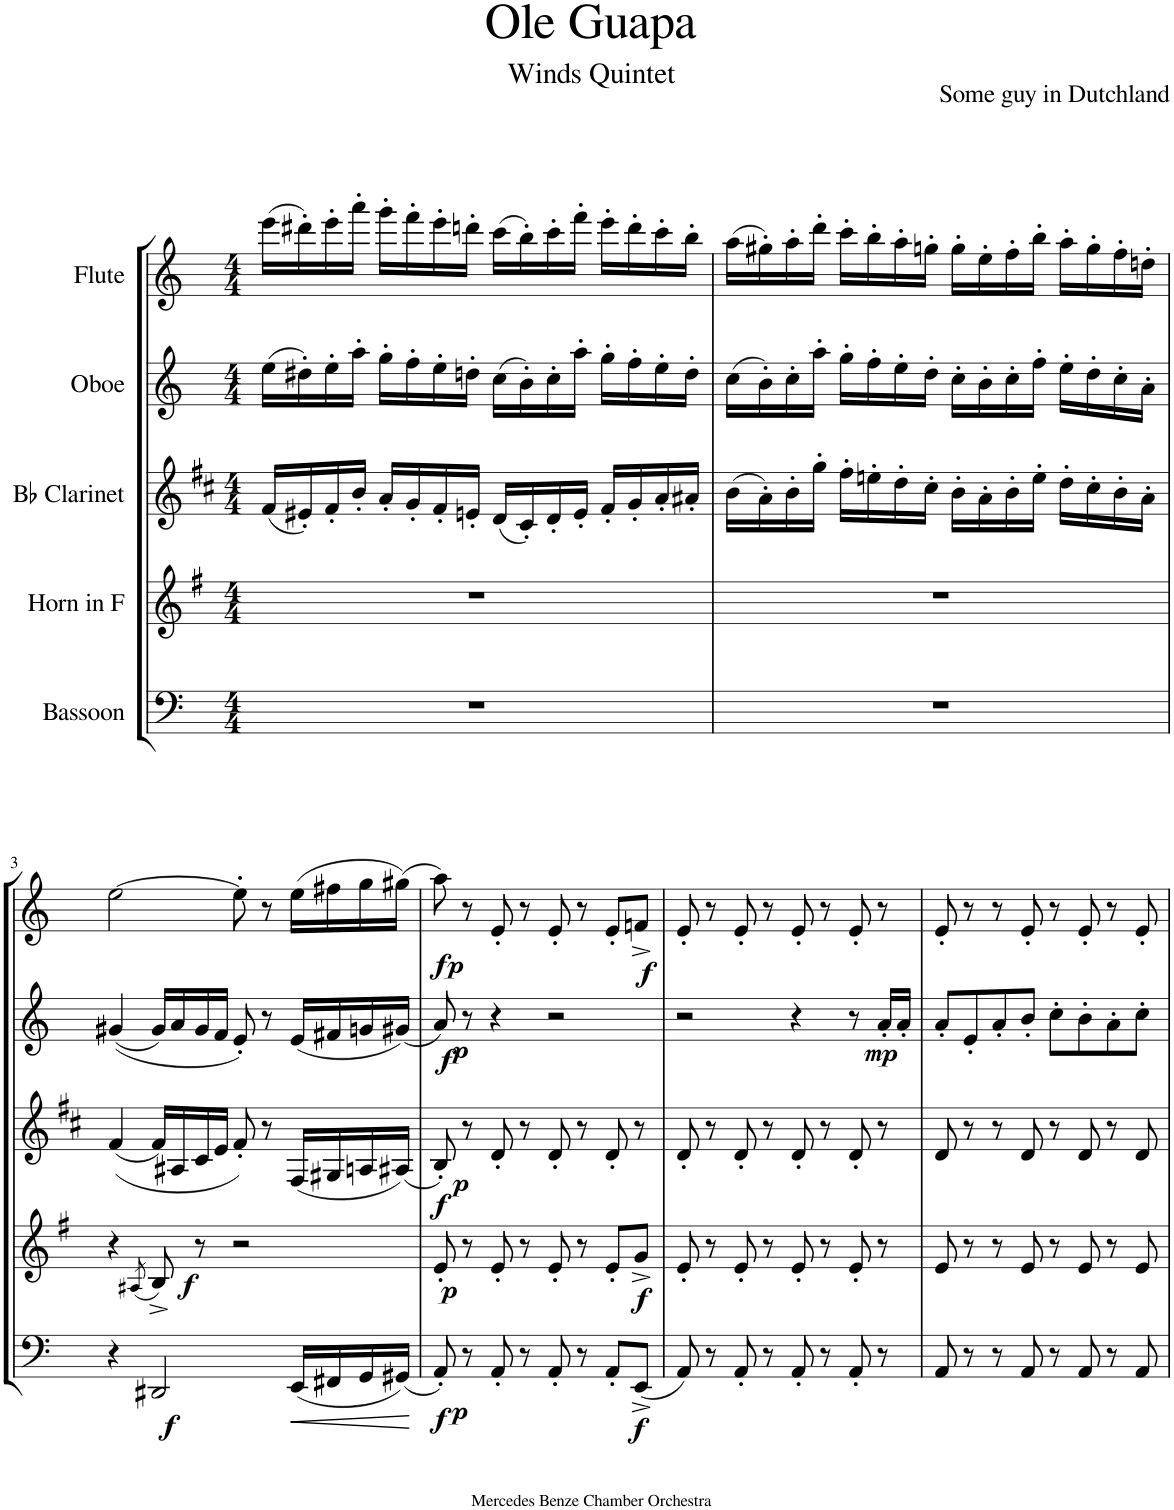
**kern	**dynam	**kern	**dynam	**kern	**dynam	**kern	**dynam	**kern	**dynam
*part5	*part5	*part4	*part4	*part3	*part3	*part2	*part2	*part1	*part1
*staff5	*staff5	*staff4	*staff4	*staff3	*staff3	*staff2	*staff2	*staff1	*staff1
*I"Bassoon	*	*I"Horn in F	*	*I"Bb Clarinet	*	*I"Oboe	*	*I"Flute	*
*I'Bsn	*	*I'Hn	*	*I'Cl	*	*I'Ob	*	*I'Fl	*
*clefF4	*	*clefG2	*	*clefG2	*	*clefG2	*	*clefG2	*
*	*	*ITrd4c7	*	*ITrd1c2	*	*	*	*	*
*k[]	*	*k[f#]	*	*k[f#c#]	*	*k[]	*	*k[]	*
*M4/4	*	*M4/4	*	*M4/4	*	*M4/4	*	*M4/4	*
=1	=1	=1	=1	=1	=1	=1	=1	=1	=1
1r	.	1r	.	(16f#/LL	.	(16ee\LL	.	(16eee\LL	.
.	.	.	.	16e#X'/)	.	16dd#X'\)	.	16ddd#X'\)	.
.	.	.	.	16f#'/	.	16ee'\	.	16eee'\	.
.	.	.	.	16b'/JJ	.	16aa'\JJ	.	16aaa'\JJ	.
.	.	.	.	16a'/LL	.	16gg'\LL	.	16ggg'\LL	.
.	.	.	.	16g'/	.	16ff'\	.	16fff'\	.
.	.	.	.	16f#'/	.	16ee'\	.	16eee'\	.
.	.	.	.	16en'/JJ	.	16ddn'\JJ	.	16dddn'\JJ	.
.	.	.	.	(16d/LL	.	(16cc\LL	.	(16ccc\LL	.
.	.	.	.	16c#'/)	.	16b'\)	.	16bb'\)	.
.	.	.	.	16d'/	.	16cc'\	.	16ccc'\	.
.	.	.	.	16e'/JJ	.	16aa'\JJ	.	16fff'\JJ	.
.	.	.	.	16f#'/LL	.	16gg'\LL	.	16eee'\LL	.
.	.	.	.	16g'/	.	16ff'\	.	16ddd'\	.
.	.	.	.	16a'/	.	16ee'\	.	16ccc'\	.
.	.	.	.	16a#X'/JJ	.	16dd'\JJ	.	16bb'\JJ	.
=2	=2	=2	=2	=2	=2	=2	=2	=2	=2
1r	.	1r	.	(16b\LL	.	(16cc\LL	.	(16aa\LL	.
.	.	.	.	16a'\)	.	16b'\)	.	16gg#X'\)	.
.	.	.	.	16b'\	.	16cc'\	.	16aa'\	.
.	.	.	.	16gg'\JJ	.	16aa'\JJ	.	16ddd'\JJ	.
.	.	.	.	16ff#'\LL	.	16gg'\LL	.	16ccc'\LL	.
.	.	.	.	16een'\	.	16ff'\	.	16bb'\	.
.	.	.	.	16dd'\	.	16ee'\	.	16aa'\	.
.	.	.	.	16cc#'\JJ	.	16dd'\JJ	.	16ggn'\JJ	.
.	.	.	.	16b'\LL	.	16cc'\LL	.	16gg'\LL	.
.	.	.	.	16a'\	.	16b'\	.	16ee'\	.
.	.	.	.	16b'\	.	16cc'\	.	16ff'\	.
.	.	.	.	16ee'\JJ	.	16ff'\JJ	.	16bb'\JJ	.
.	.	.	.	16dd'\LL	.	16ee'\LL	.	16aa'\LL	.
.	.	.	.	16cc#'\	.	16dd'\	.	16gg'\	.
.	.	.	.	16b'\	.	16cc'\	.	16ff'\	.
.	.	.	.	16a'\JJ	.	16a'\JJ	.	16ddn'\JJ	.
!!LO:LB:g=z
=3	=3	=3	=3	=3	=3	=3	=3	=3	=3
4r	.	4r	.	((4f#/	.	((4g#X/	.	[2ee\	.
.	.	(8qA#X/	.	.	.	.	.	.	.
!	!LO:DY:b	!	!LO:DY:b	!	!	!	!	!	!
2DD#X/	f	8B^/)	f	16f#/LL)	.	16g#/LL)	.	.	.
.	.	.	.	16A#X/	.	16a/	.	.	.
.	.	8r	.	16c#/	.	16g#/	.	.	.
.	.	.	.	16e/JJ	.	16f/JJ	.	.	.
.	.	2r	.	8f#'/)	.	8e'/)	.	8ee'\]	.
.	.	.	.	8r	.	8r	.	8r	.
!	!LO:HP:b	!	!	!	!	!	!	!	!
(16EE/LL	<	.	.	(16F#/LL	.	(16e/LL	.	(16ee\LL	.
16FF#X/	.	.	.	16G#X/	.	16f#X/	.	16ff#X\	.
16GG/	.	.	.	16An/	.	16gn/	.	16gg\	.
(16GG#X/JJ)	.	.	.	(16A#X/JJ)	.	(16g#X/JJ)	.	(16gg#X\JJ)	.
.	[	.	.	.	.	.	.	.	.
=4	=4	=4	=4	=4	=4	=4	=4	=4	=4
!	!LO:DY:b	!	!LO:DY:b	!	!LO:DY:b	!	!LO:DY:b	!	!
!	!	!	!	!	!	!	!LO:DY:n=1:b	!	!LO:DY:b
8AA'/)	f	8e'/	p	8B'/)	f	8a/)	f p	8aa\)	f
!	!LO:DY:b	!	!	!	!LO:DY:b	!	!	!	!LO:DY:b
8r	p	8r	.	8r	p	8r	.	8r	p
8AA'/	.	8e'/	.	8d'/	.	4r	.	8e'/	.
8r	.	8r	.	8r	.	.	.	8r	.
8AA'/	.	8e'/	.	8d'/	.	2r	.	8e'/	.
8r	.	8r	.	8r	.	.	.	8r	.
8AA'/L	.	8e'/L	.	8d'/	.	.	.	8e'/L	.
!	!LO:DY:b	!	!LO:DY:b	!	!	!	!	!	!LO:DY:b
(8EE^/J	f	8g^/J	f	8r	.	.	.	8fn^/J	f
=5	=5	=5	=5	=5	=5	=5	=5	=5	=5
8AA/)	.	8e'/	.	8d'/	.	2r	.	8e'/	.
8r	.	8r	.	8r	.	.	.	8r	.
8AA'/	.	8e'/	.	8d'/	.	.	.	8e'/	.
8r	.	8r	.	8r	.	.	.	8r	.
8AA'/	.	8e'/	.	8d'/	.	4r	.	8e'/	.
8r	.	8r	.	8r	.	.	.	8r	.
8AA'/	.	8e'/	.	8d'/	.	8r	.	8e'/	.
!	!	!	!	!	!	!	!LO:DY:b	!	!
8r	.	8r	.	8r	.	16a'/LL	mp	8r	.
.	.	.	.	.	.	16a'/JJ	.	.	.
=6	=6	=6	=6	=6	=6	=6	=6	=6	=6
8AA/	.	8e/	.	8d/	.	8a'/L	.	8e'/	.
8r	.	8r	.	8r	.	8e'/	.	8r	.
8r	.	8r	.	8r	.	8a'/	.	8r	.
8AA/	.	8e/	.	8d/	.	8b'/J	.	8e'/	.
8r	.	8r	.	8r	.	8cc'\L	.	8r	.
8AA/	.	8e/	.	8d/	.	8b'\	.	8e'/	.
8r	.	8r	.	8r	.	8a'\	.	8r	.
8AA/	.	8e/	.	8d/	.	8cc'\J	.	8e'/	.
=	=	=	=	=	=	=	=	=	=
*-	*-	*-	*-	*-	*-	*-	*-	*-	*-
